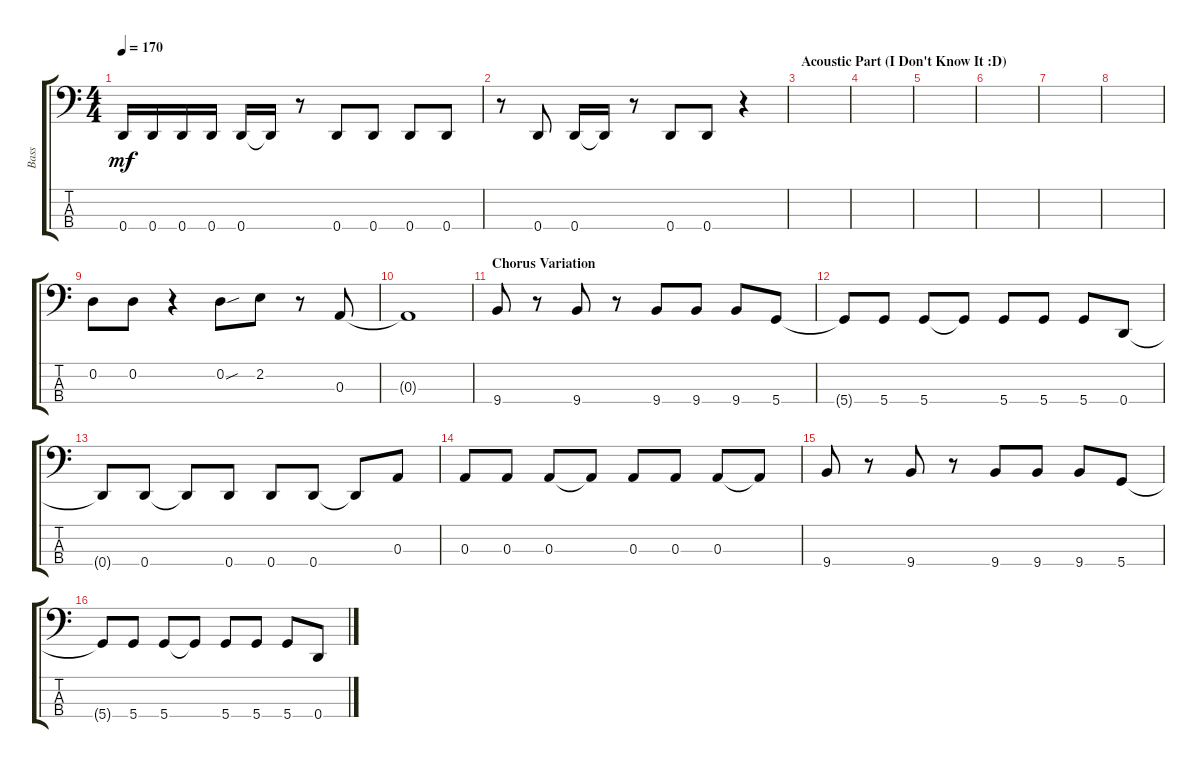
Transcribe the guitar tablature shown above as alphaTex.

\track ("Bass" "Bass") {instrument electricbassfinger}
\staff {score tabs}
\tuning (G2 D2 A1 D1) {hide}
\ts (4 4)
\tempo 170
\clef f4
\ks c
0.4.16{dy mf} 0.4.16 0.4.16 0.4.16 0.4.16 0.4{t}.16 r.8 0.4.8 0.4.8 0.4.8 0.4.8 |
r.8 0.4.8 0.4.16 0.4{t}.16 r.8 0.4.8 0.4.8 r.4 |
\section ("" "Acoustic Part (I Don't Know It :D)")
|
|
|
|
|
|
0.2.8 0.2.8 r.4 0.2{sou}.8 2.2.8 r.8 0.3.8 |
0.3{t}.1 |
\section ("" "Chorus Variation")
9.4.8 r.8 9.4.8 r.8 9.4.8 9.4.8 9.4.8 5.4.8 |
5.4{t}.8 5.4.8 5.4.8 5.4{t}.8 5.4.8 5.4.8 5.4.8 0.4.8 |
0.4{t}.8 0.4.8 0.4{t}.8 0.4.8 0.4.8 0.4.8 0.4{t}.8 0.3.8 |
0.3.8 0.3.8 0.3.8 0.3{t}.8 0.3.8 0.3.8 0.3.8 0.3{t}.8 |
9.4.8 r.8 9.4.8 r.8 9.4.8 9.4.8 9.4.8 5.4.8 |
5.4{t}.8 5.4.8 5.4.8 5.4{t}.8 5.4.8 5.4.8 5.4.8 0.4.8
